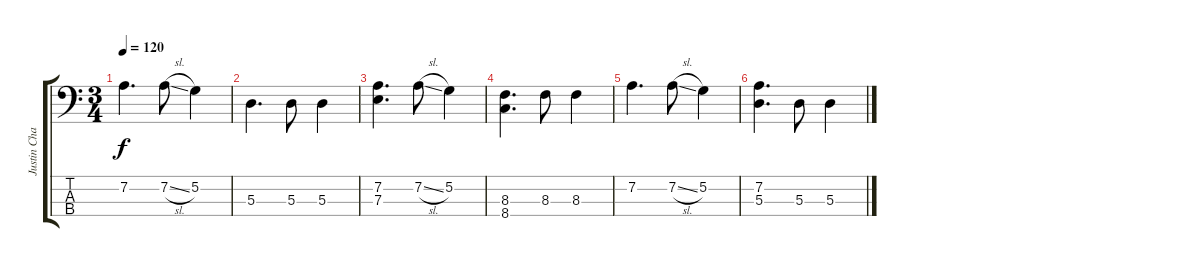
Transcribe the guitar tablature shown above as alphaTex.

\track ("Justin Chandellor" "Justin Cha") {instrument electricbasspick}
\staff {score tabs}
\tuning (G2 D2 A1 E1) {hide}
\ts (3 4)
\tempo 120
\clef f4
\ks c
7.2.4{d dy f} 7.2{sl}.8 5.2.4 |
5.3.4{d} 5.3.8 5.3.4 |
(7.2 7.3).4{d} 7.2{sl}.8 5.2.4 |
(8.3 8.4).4{d} 8.3.8 8.3.4 |
7.2.4{d} 7.2{sl}.8 5.2.4 |
(7.2 5.3).4{d} 5.3.8 5.3.4
